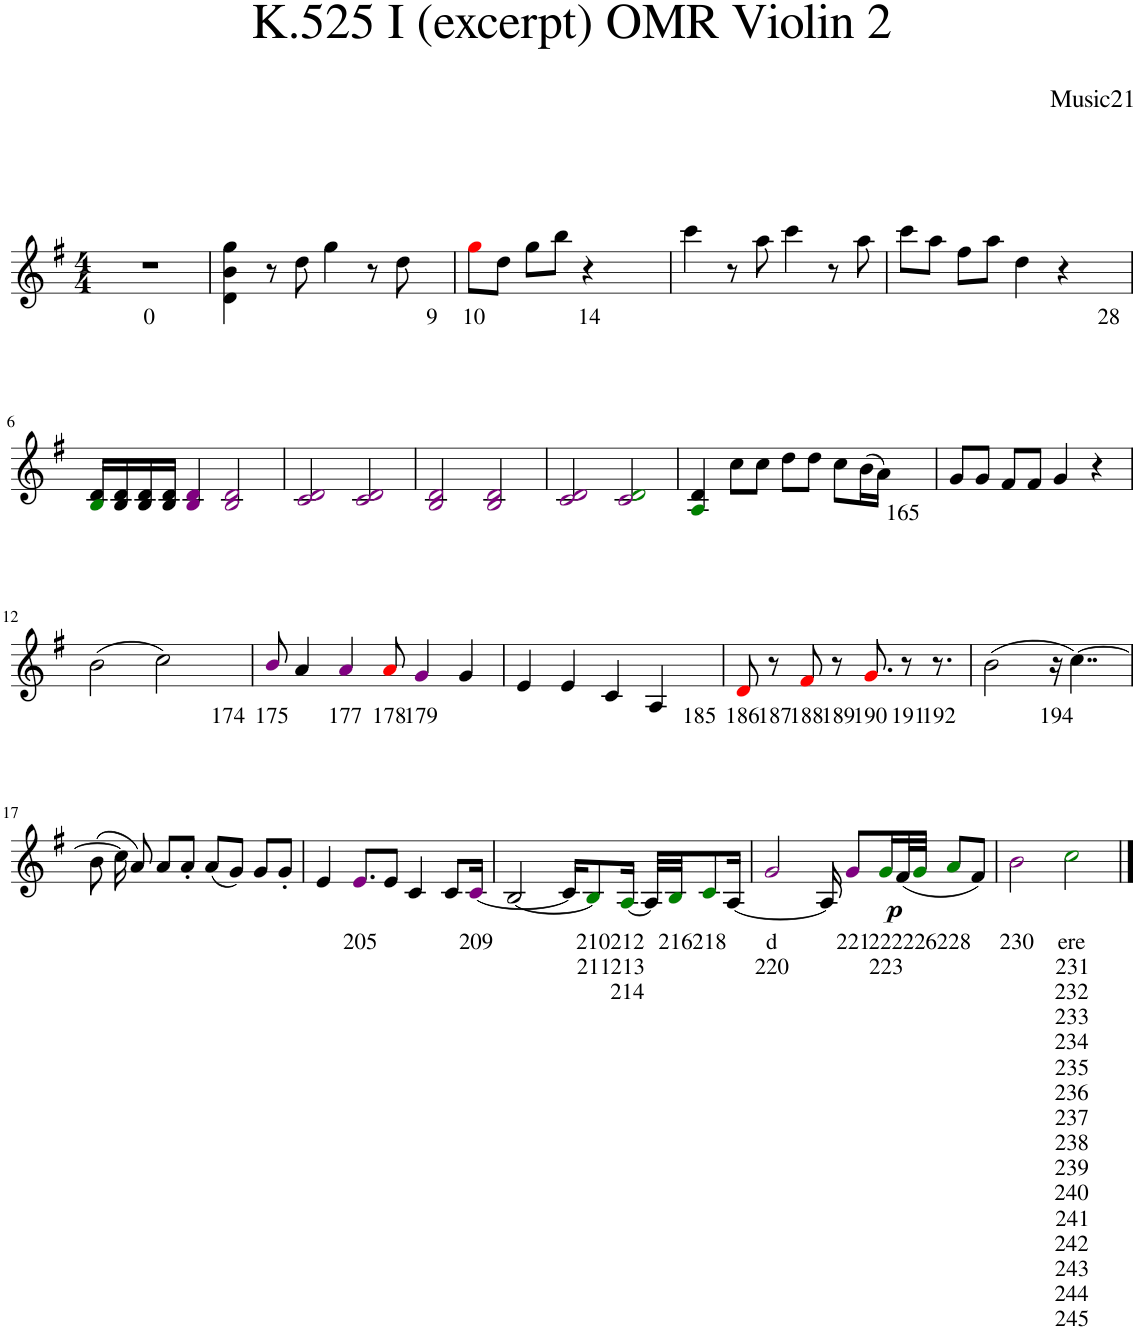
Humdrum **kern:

**kern	**text	**text	**text	**text	**text	**text	**text	**text	**text	**text	**text	**text	**text	**text	**text	**text	**dynam
*part1	*part1	*part1	*part1	*part1	*part1	*part1	*part1	*part1	*part1	*part1	*part1	*part1	*part1	*part1	*part1	*part1	*part1
*staff1	*staff1	*staff1	*staff1	*staff1	*staff1	*staff1	*staff1	*staff1	*staff1	*staff1	*staff1	*staff1	*staff1	*staff1	*staff1	*staff1	*staff1
*I"Mens Voices	*	*	*	*	*	*	*	*	*	*	*	*	*	*	*	*	*
*clefG2	*	*	*	*	*	*	*	*	*	*	*	*	*	*	*	*	*
*k[f#]	*	*	*	*	*	*	*	*	*	*	*	*	*	*	*	*	*
*G:	*	*	*	*	*	*	*	*	*	*	*	*	*	*	*	*	*
*M4/4	*	*	*	*	*	*	*	*	*	*	*	*	*	*	*	*	*
=1	=1	=1	=1	=1	=1	=1	=1	=1	=1	=1	=1	=1	=1	=1	=1	=1	=1
!	!LO:LY:b	!	!	!	!	!	!	!	!	!	!	!	!	!	!	!	!
1r	0	.	.	.	.	.	.	.	.	.	.	.	.	.	.	.	.
=2	=2	=2	=2	=2	=2	=2	=2	=2	=2	=2	=2	=2	=2	=2	=2	=2	=2
4d\ 4b\ 4gg\	.	.	.	.	.	.	.	.	.	.	.	.	.	.	.	.	.
8r	.	.	.	.	.	.	.	.	.	.	.	.	.	.	.	.	.
8dd\	.	.	.	.	.	.	.	.	.	.	.	.	.	.	.	.	.
4gg\	.	.	.	.	.	.	.	.	.	.	.	.	.	.	.	.	.
8r	.	.	.	.	.	.	.	.	.	.	.	.	.	.	.	.	.
8dd\	.	.	.	.	.	.	.	.	.	.	.	.	.	.	.	.	.
!	!LO:LY:b	!	!	!	!	!	!	!	!	!	!	!	!	!	!	!	!
8ryy	9	.	.	.	.	.	.	.	.	.	.	.	.	.	.	.	.
=3	=3	=3	=3	=3	=3	=3	=3	=3	=3	=3	=3	=3	=3	=3	=3	=3	=3
!	!LO:LY:b	!	!	!	!	!	!	!	!	!	!	!	!	!	!	!	!
8ggi\L	10	.	.	.	.	.	.	.	.	.	.	.	.	.	.	.	.
8dd\J	.	.	.	.	.	.	.	.	.	.	.	.	.	.	.	.	.
8gg\L	.	.	.	.	.	.	.	.	.	.	.	.	.	.	.	.	.
8bb\J	.	.	.	.	.	.	.	.	.	.	.	.	.	.	.	.	.
!	!LO:LY:b	!	!	!	!	!	!	!	!	!	!	!	!	!	!	!	!
4r	14	.	.	.	.	.	.	.	.	.	.	.	.	.	.	.	.
4ryy	.	.	.	.	.	.	.	.	.	.	.	.	.	.	.	.	.
=4	=4	=4	=4	=4	=4	=4	=4	=4	=4	=4	=4	=4	=4	=4	=4	=4	=4
4ccc\	.	.	.	.	.	.	.	.	.	.	.	.	.	.	.	.	.
8r	.	.	.	.	.	.	.	.	.	.	.	.	.	.	.	.	.
8aa\	.	.	.	.	.	.	.	.	.	.	.	.	.	.	.	.	.
4ccc\	.	.	.	.	.	.	.	.	.	.	.	.	.	.	.	.	.
8r	.	.	.	.	.	.	.	.	.	.	.	.	.	.	.	.	.
8aa\	.	.	.	.	.	.	.	.	.	.	.	.	.	.	.	.	.
=5	=5	=5	=5	=5	=5	=5	=5	=5	=5	=5	=5	=5	=5	=5	=5	=5	=5
8ccc\L	.	.	.	.	.	.	.	.	.	.	.	.	.	.	.	.	.
8aa\J	.	.	.	.	.	.	.	.	.	.	.	.	.	.	.	.	.
8ff#\L	.	.	.	.	.	.	.	.	.	.	.	.	.	.	.	.	.
8aa\J	.	.	.	.	.	.	.	.	.	.	.	.	.	.	.	.	.
4dd\	.	.	.	.	.	.	.	.	.	.	.	.	.	.	.	.	.
4r	.	.	.	.	.	.	.	.	.	.	.	.	.	.	.	.	.
!	!LO:LY:b	!	!	!	!	!	!	!	!	!	!	!	!	!	!	!	!
16ryy	28	.	.	.	.	.	.	.	.	.	.	.	.	.	.	.	.
!!LO:LB:g=z
=6	=6	=6	=6	=6	=6	=6	=6	=6	=6	=6	=6	=6	=6	=6	=6	=6	=6
16Bj/ 16d/LL	.	.	.	.	.	.	.	.	.	.	.	.	.	.	.	.	.
16B/ 16d/	.	.	.	.	.	.	.	.	.	.	.	.	.	.	.	.	.
16B/ 16d/	.	.	.	.	.	.	.	.	.	.	.	.	.	.	.	.	.
16B/ 16d/JJ	.	.	.	.	.	.	.	.	.	.	.	.	.	.	.	.	.
4BZ/ 4dZ/	.	.	.	.	.	.	.	.	.	.	.	.	.	.	.	.	.
2BZ/ 2dZ/	.	.	.	.	.	.	.	.	.	.	.	.	.	.	.	.	.
=7	=7	=7	=7	=7	=7	=7	=7	=7	=7	=7	=7	=7	=7	=7	=7	=7	=7
2cZ/ 2dZ/	.	.	.	.	.	.	.	.	.	.	.	.	.	.	.	.	.
2cZ/ 2dZ/	.	.	.	.	.	.	.	.	.	.	.	.	.	.	.	.	.
=8	=8	=8	=8	=8	=8	=8	=8	=8	=8	=8	=8	=8	=8	=8	=8	=8	=8
2BZ/ 2dZ/	.	.	.	.	.	.	.	.	.	.	.	.	.	.	.	.	.
2BZ/ 2dZ/	.	.	.	.	.	.	.	.	.	.	.	.	.	.	.	.	.
=9	=9	=9	=9	=9	=9	=9	=9	=9	=9	=9	=9	=9	=9	=9	=9	=9	=9
2cZ/ 2dZ/	.	.	.	.	.	.	.	.	.	.	.	.	.	.	.	.	.
2cZ/ 2dj/	.	.	.	.	.	.	.	.	.	.	.	.	.	.	.	.	.
=10	=10	=10	=10	=10	=10	=10	=10	=10	=10	=10	=10	=10	=10	=10	=10	=10	=10
4Aj/ 4d/	.	.	.	.	.	.	.	.	.	.	.	.	.	.	.	.	.
8cc\L	.	.	.	.	.	.	.	.	.	.	.	.	.	.	.	.	.
8cc\J	.	.	.	.	.	.	.	.	.	.	.	.	.	.	.	.	.
8dd\L	.	.	.	.	.	.	.	.	.	.	.	.	.	.	.	.	.
8dd\J	.	.	.	.	.	.	.	.	.	.	.	.	.	.	.	.	.
8cc\L	.	.	.	.	.	.	.	.	.	.	.	.	.	.	.	.	.
(16b\L	.	.	.	.	.	.	.	.	.	.	.	.	.	.	.	.	.
16a\JJ)	.	.	.	.	.	.	.	.	.	.	.	.	.	.	.	.	.
!	!LO:LY:b	!	!	!	!	!	!	!	!	!	!	!	!	!	!	!	!
4ryy	165	.	.	.	.	.	.	.	.	.	.	.	.	.	.	.	.
=11	=11	=11	=11	=11	=11	=11	=11	=11	=11	=11	=11	=11	=11	=11	=11	=11	=11
8g/L	.	.	.	.	.	.	.	.	.	.	.	.	.	.	.	.	.
8g/J	.	.	.	.	.	.	.	.	.	.	.	.	.	.	.	.	.
8f#/L	.	.	.	.	.	.	.	.	.	.	.	.	.	.	.	.	.
8f#/J	.	.	.	.	.	.	.	.	.	.	.	.	.	.	.	.	.
4g/	.	.	.	.	.	.	.	.	.	.	.	.	.	.	.	.	.
4r	.	.	.	.	.	.	.	.	.	.	.	.	.	.	.	.	.
!!LO:LB:g=z
=12	=12	=12	=12	=12	=12	=12	=12	=12	=12	=12	=12	=12	=12	=12	=12	=12	=12
(2b\	.	.	.	.	.	.	.	.	.	.	.	.	.	.	.	.	.
2cc\)	.	.	.	.	.	.	.	.	.	.	.	.	.	.	.	.	.
!	!LO:LY:b	!	!	!	!	!	!	!	!	!	!	!	!	!	!	!	!
16ryy	174	.	.	.	.	.	.	.	.	.	.	.	.	.	.	.	.
=13	=13	=13	=13	=13	=13	=13	=13	=13	=13	=13	=13	=13	=13	=13	=13	=13	=13
!	!LO:LY:b	!	!	!	!	!	!	!	!	!	!	!	!	!	!	!	!
8bZ/	175	.	.	.	.	.	.	.	.	.	.	.	.	.	.	.	.
4a/	.	.	.	.	.	.	.	.	.	.	.	.	.	.	.	.	.
!	!LO:LY:b	!	!	!	!	!	!	!	!	!	!	!	!	!	!	!	!
4aZ/	177	.	.	.	.	.	.	.	.	.	.	.	.	.	.	.	.
!	!LO:LY:b	!	!	!	!	!	!	!	!	!	!	!	!	!	!	!	!
8ai/	178	.	.	.	.	.	.	.	.	.	.	.	.	.	.	.	.
!	!LO:LY:b	!	!	!	!	!	!	!	!	!	!	!	!	!	!	!	!
4gZ/	179	.	.	.	.	.	.	.	.	.	.	.	.	.	.	.	.
4g/	.	.	.	.	.	.	.	.	.	.	.	.	.	.	.	.	.
=14	=14	=14	=14	=14	=14	=14	=14	=14	=14	=14	=14	=14	=14	=14	=14	=14	=14
4e/	.	.	.	.	.	.	.	.	.	.	.	.	.	.	.	.	.
4e/	.	.	.	.	.	.	.	.	.	.	.	.	.	.	.	.	.
4c/	.	.	.	.	.	.	.	.	.	.	.	.	.	.	.	.	.
4A/	.	.	.	.	.	.	.	.	.	.	.	.	.	.	.	.	.
!	!LO:LY:b	!	!	!	!	!	!	!	!	!	!	!	!	!	!	!	!
16ryy	185	.	.	.	.	.	.	.	.	.	.	.	.	.	.	.	.
=15	=15	=15	=15	=15	=15	=15	=15	=15	=15	=15	=15	=15	=15	=15	=15	=15	=15
!	!LO:LY:b	!	!	!	!	!	!	!	!	!	!	!	!	!	!	!	!
8di/	186	.	.	.	.	.	.	.	.	.	.	.	.	.	.	.	.
!	!LO:LY:b	!	!	!	!	!	!	!	!	!	!	!	!	!	!	!	!
8r	187	.	.	.	.	.	.	.	.	.	.	.	.	.	.	.	.
!	!LO:LY:b	!	!	!	!	!	!	!	!	!	!	!	!	!	!	!	!
8f#i/	188	.	.	.	.	.	.	.	.	.	.	.	.	.	.	.	.
!	!LO:LY:b	!	!	!	!	!	!	!	!	!	!	!	!	!	!	!	!
8r	189	.	.	.	.	.	.	.	.	.	.	.	.	.	.	.	.
!	!LO:LY:b	!	!	!	!	!	!	!	!	!	!	!	!	!	!	!	!
8.gi/	190	.	.	.	.	.	.	.	.	.	.	.	.	.	.	.	.
!	!LO:LY:b	!	!	!	!	!	!	!	!	!	!	!	!	!	!	!	!
8r	191	.	.	.	.	.	.	.	.	.	.	.	.	.	.	.	.
!	!LO:LY:b	!	!	!	!	!	!	!	!	!	!	!	!	!	!	!	!
8.r	192	.	.	.	.	.	.	.	.	.	.	.	.	.	.	.	.
=16	=16	=16	=16	=16	=16	=16	=16	=16	=16	=16	=16	=16	=16	=16	=16	=16	=16
(2b\	.	.	.	.	.	.	.	.	.	.	.	.	.	.	.	.	.
!	!LO:LY:b	!	!	!	!	!	!	!	!	!	!	!	!	!	!	!	!
16r	194	.	.	.	.	.	.	.	.	.	.	.	.	.	.	.	.
[4..cc\)	.	.	.	.	.	.	.	.	.	.	.	.	.	.	.	.	.
!!LO:LB:g=z
=17	=17	=17	=17	=17	=17	=17	=17	=17	=17	=17	=17	=17	=17	=17	=17	=17	=17
(8b\	.	.	.	.	.	.	.	.	.	.	.	.	.	.	.	.	.
16cc\]	.	.	.	.	.	.	.	.	.	.	.	.	.	.	.	.	.
8a/)	.	.	.	.	.	.	.	.	.	.	.	.	.	.	.	.	.
8a/L	.	.	.	.	.	.	.	.	.	.	.	.	.	.	.	.	.
8a'/J	.	.	.	.	.	.	.	.	.	.	.	.	.	.	.	.	.
(8a/L	.	.	.	.	.	.	.	.	.	.	.	.	.	.	.	.	.
8g/J)	.	.	.	.	.	.	.	.	.	.	.	.	.	.	.	.	.
8g/L	.	.	.	.	.	.	.	.	.	.	.	.	.	.	.	.	.
[16g/J	.	.	.	.	.	.	.	.	.	.	.	.	.	.	.	.	.
=18	=18	=18	=18	=18	=18	=18	=18	=18	=18	=18	=18	=18	=18	=18	=18	=18	=18
4e/	.	.	.	.	.	.	.	.	.	.	.	.	.	.	.	.	.
16g'/J]	.	.	.	.	.	.	.	.	.	.	.	.	.	.	.	.	.
!	!LO:LY:b	!	!	!	!	!	!	!	!	!	!	!	!	!	!	!	!
8.eZ/L	205	.	.	.	.	.	.	.	.	.	.	.	.	.	.	.	.
8e/J	.	.	.	.	.	.	.	.	.	.	.	.	.	.	.	.	.
4c/	.	.	.	.	.	.	.	.	.	.	.	.	.	.	.	.	.
8c/L	.	.	.	.	.	.	.	.	.	.	.	.	.	.	.	.	.
!	!LO:LY:b	!	!	!	!	!	!	!	!	!	!	!	!	!	!	!	!
[16cZ/Jk	209	.	.	.	.	.	.	.	.	.	.	.	.	.	.	.	.
=19	=19	=19	=19	=19	=19	=19	=19	=19	=19	=19	=19	=19	=19	=19	=19	=19	=19
[2B/	.	.	.	.	.	.	.	.	.	.	.	.	.	.	.	.	.
16c/KL]	.	.	.	.	.	.	.	.	.	.	.	.	.	.	.	.	.
!	!LO:LY:b	!LO:LY:b	!	!	!	!	!	!	!	!	!	!	!	!	!	!	!
8Bj/]	210	211	.	.	.	.	.	.	.	.	.	.	.	.	.	.	.
!	!LO:LY:b	!LO:LY:b	!LO:LY:b	!	!	!	!	!	!	!	!	!	!	!	!	!	!
[16Aj/Jk	212	213	214	.	.	.	.	.	.	.	.	.	.	.	.	.	.
32A/LLL]	.	.	.	.	.	.	.	.	.	.	.	.	.	.	.	.	.
!	!LO:LY:b	!	!	!	!	!	!	!	!	!	!	!	!	!	!	!	!
32Bj/JJ	216	.	.	.	.	.	.	.	.	.	.	.	.	.	.	.	.
!	!LO:LY:b	!	!	!	!	!	!	!	!	!	!	!	!	!	!	!	!
8cj/	218	.	.	.	.	.	.	.	.	.	.	.	.	.	.	.	.
[16A/Jk	.	.	.	.	.	.	.	.	.	.	.	.	.	.	.	.	.
=20	=20	=20	=20	=20	=20	=20	=20	=20	=20	=20	=20	=20	=20	=20	=20	=20	=20
!	!LO:LY:b	!LO:LY:b	!	!	!	!	!	!	!	!	!	!	!	!	!	!	!
2gZ/	d	220	.	.	.	.	.	.	.	.	.	.	.	.	.	.	.
16A/]	.	.	.	.	.	.	.	.	.	.	.	.	.	.	.	.	.
!	!LO:LY:b	!	!	!	!	!	!	!	!	!	!	!	!	!	!	!	!
8gZ/L	221	.	.	.	.	.	.	.	.	.	.	.	.	.	.	.	.
!	!LO:LY:b	!LO:LY:b	!	!	!	!	!	!	!	!	!	!	!	!	!	!	!LO:DY:b
16gj/L	222	223	.	.	.	.	.	.	.	.	.	.	.	.	.	.	p
(32f#/L	.	.	.	.	.	.	.	.	.	.	.	.	.	.	.	.	.
!	!LO:LY:b	!	!	!	!	!	!	!	!	!	!	!	!	!	!	!	!
32gj/JJJ	226	.	.	.	.	.	.	.	.	.	.	.	.	.	.	.	.
!	!LO:LY:b	!	!	!	!	!	!	!	!	!	!	!	!	!	!	!	!
8aj/L	228	.	.	.	.	.	.	.	.	.	.	.	.	.	.	.	.
[16f#/J)	.	.	.	.	.	.	.	.	.	.	.	.	.	.	.	.	.
=21	=21	=21	=21	=21	=21	=21	=21	=21	=21	=21	=21	=21	=21	=21	=21	=21	=21
!	!LO:LY:b	!	!	!	!	!	!	!	!	!	!	!	!	!	!	!	!
2bZ\	230	.	.	.	.	.	.	.	.	.	.	.	.	.	.	.	.
16f#/J]	.	.	.	.	.	.	.	.	.	.	.	.	.	.	.	.	.
!	!LO:LY:b	!LO:LY:b	!LO:LY:b	!LO:LY:b	!LO:LY:b	!LO:LY:b	!LO:LY:b	!LO:LY:b	!LO:LY:b	!LO:LY:b	!LO:LY:b	!LO:LY:b	!LO:LY:b	!LO:LY:b	!LO:LY:b	!LO:LY:b	!
2ccj\	ere	231	232	233	234	235	236	237	238	239	240	241	242	243	244	245	.
==	==	==	==	==	==	==	==	==	==	==	==	==	==	==	==	==	==
*-	*-	*-	*-	*-	*-	*-	*-	*-	*-	*-	*-	*-	*-	*-	*-	*-	*-
